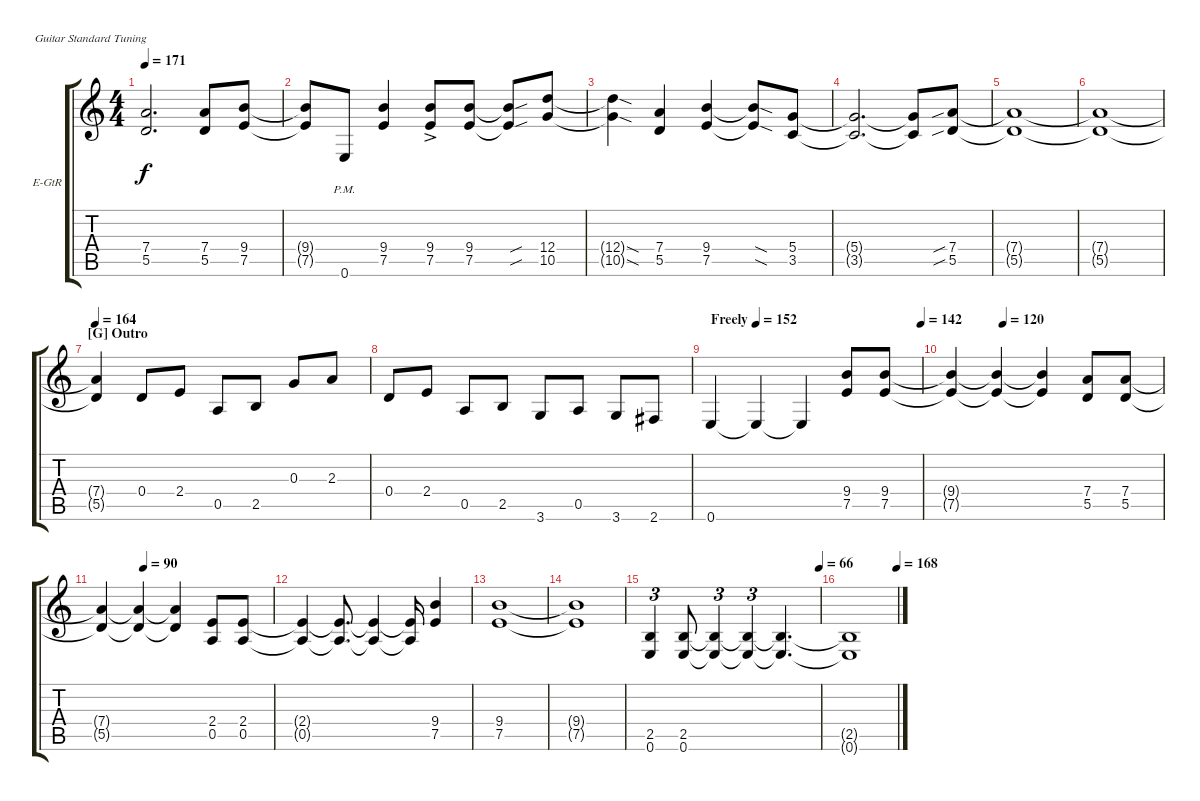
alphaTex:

\bracketExtendMode groupsimilarinstruments
\firstSystemTrackNameOrientation horizontal
\otherSystemsTrackNameOrientation horizontal
\track ("Vivian Campbell R" "E-GtR") {instrument distortionguitar}
\staff {score tabs}
\tuning (E4 B3 G3 D3 A2 E2)
\ts (4 4)
\tempo 171
\clef g2
\ks c
(7.4{t} 5.5{t}).2{d dy f} (7.4 5.5).8 (9.4 7.5).8 |
(9.4{t} 7.5{t}).8 0.6{pm}.8 (9.4 7.5).4 (7.5{ac} 9.4{ac}).8 (9.4 7.5).8 (7.5{sou t} 9.4{sou t}).8 (12.4 10.5).8 |
(12.4{sod t} 10.5{sod t}).4 (7.4 5.5).4 (9.4 7.5).4 (9.4{sod t} 7.5{sod t}).8 (5.4 3.5).8 |
(5.4{t} 3.5{t}).2{d} (5.4{t} 3.5{t}).8 (7.4{sib} 5.5{sib}).8 |
(7.4{t} 5.5{t}).1 |
(7.4{t} 5.5{t}).1 |
\section ("G" "Outro")
\tempo 164
(7.4{t} 5.5{t}).4 0.4.8 2.4.8 0.5.8 2.5.8 0.3.8 2.3.8 |
0.4.8 2.4.8 0.5.8 2.5.8 3.6.8 0.5.8 3.6.8 2.6.8 |
\tempo (152 "Freely")
\tempo (142 1)
0.6.4 0.6{t}.4 0.6{t}.4 (9.4 7.5).8 (9.4 7.5).8 |
\tempo (120 0.25)
(9.4{t} 7.5{t}).4 (9.4{t} 7.5{t}).4 (9.4{t} 7.5{t}).4 (7.4 5.5).8 (7.4 5.5).8 |
\tempo (90 0.25)
(7.4{t} 5.5{t}).4 (7.4{t} 5.5{t}).4 (7.4{t} 5.5{t}).4 (2.4 0.5).8 (2.4 0.5).8 |
(2.4{t} 0.5{t}).4 (2.4{t} 0.5{t}).8{d} (2.4{t} 0.5{t}).4 (0.5{t} 2.4{t}).16 (9.4 7.5).4 |
(9.4 7.5).1 |
(9.4{t} 7.5{t}).1 |
\tempo (66 1)
(2.5 0.6).4{tu (3 2)} (2.5 0.6).8 (2.5{t} 0.6{t}).4{tu (3 2)} (0.6{t} 2.5{t}).4{tu (3 2)} (0.6{t} 2.5{t}).4{d} |
\tempo (168 1)
(2.5{t} 0.6{t}).1
